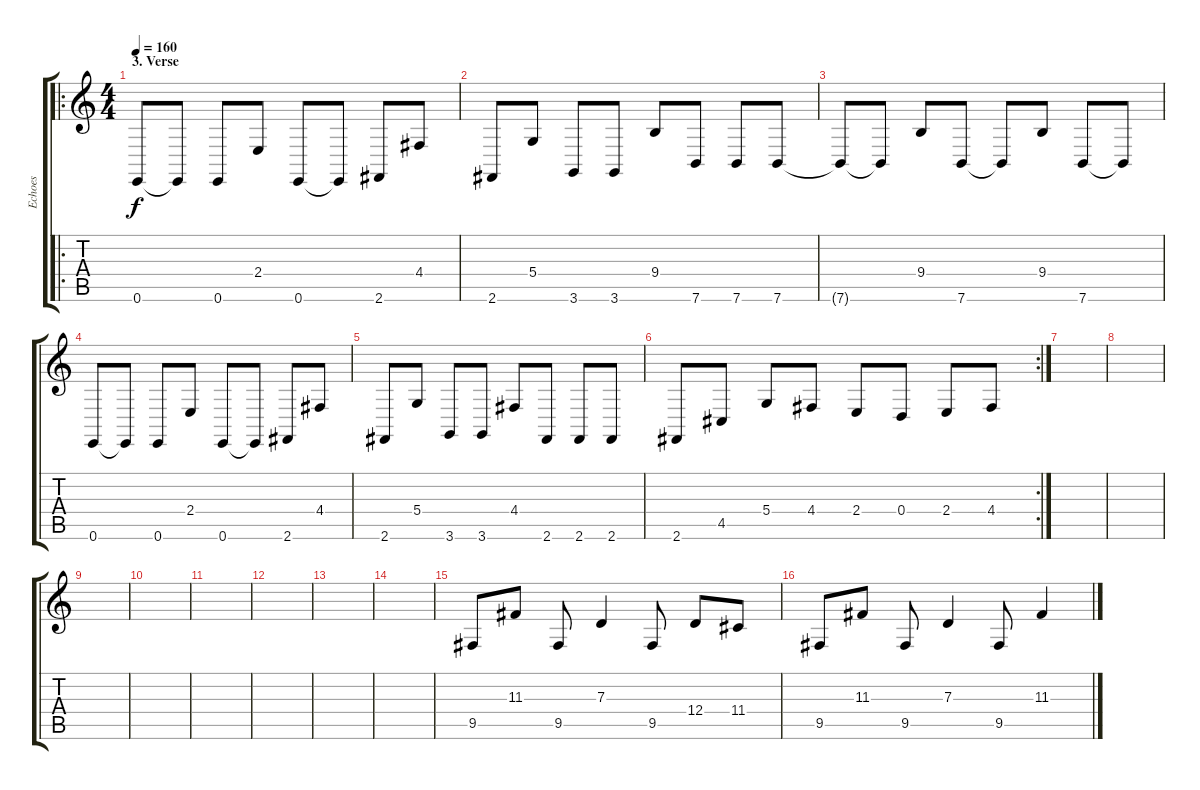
\track ("Echoes" "Echoes") {instrument fx7echoes}
\staff {score tabs}
\tuning (E4 B3 G3 D3 A2 E2) {hide}
\ro
\ts (4 4)
\section ("" "3. Verse")
\tempo 160
\clef g2
\ks c
0.6.8{dy f} 0.6{t}.8 0.6.8 2.4.8 0.6.8 0.6{t}.8 2.6.8 4.4.8 |
2.6.8 5.4.8 3.6.8 3.6.8 9.4.8 7.6.8 7.6.8 7.6.8 |
7.6{t}.8 7.6{t}.8 9.4.8 7.6.8 7.6{t}.8 9.4.8 7.6.8 7.6{t}.8 |
0.6.8 0.6{t}.8 0.6.8 2.4.8 0.6.8 0.6{t}.8 2.6.8 4.4.8 |
2.6.8 5.4.8 3.6.8 3.6.8 4.4.8 2.6.8 2.6.8 2.6.8 |
\rc 2
2.6.8 4.5.8 5.4.8 4.4.8 2.4.8 0.4.8 2.4.8 4.4.8 |
|
|
|
|
|
|
|
|
9.5.8 11.3.8 9.5.8 7.3.4 9.5.8 12.4.8 11.4.8 |
9.5.8 11.3.8 9.5.8 7.3.4 9.5.8 11.3.4
